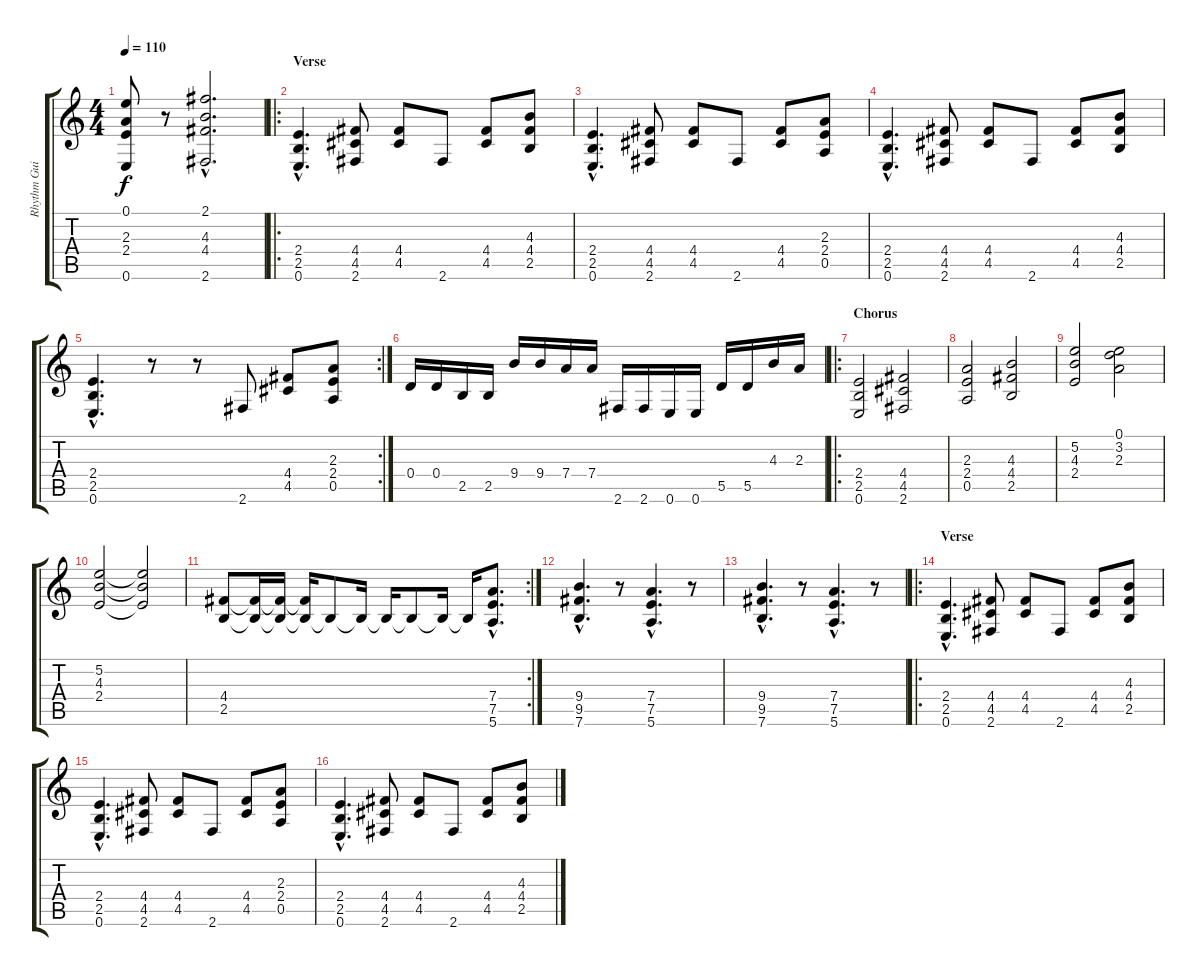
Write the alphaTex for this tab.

\track ("Rhythm Guitar" "Rhythm Gui") {instrument acousticguitarsteel}
\staff {score tabs}
\tuning (E4 B3 G3 D3 A2 E2) {hide}
\ts (4 4)
\tempo 110
\clef g2
\ks c
(0.1 2.3 2.4 0.6).8{dy f} r.8 (2.1{hac} 4.3{hac} 4.4{hac} 2.6{hac}).2{d} |
\ro
\section ("" "Verse")
(2.4{hac} 2.5{hac} 0.6{hac}).4{d instrument distortionguitar} (4.4 4.5 2.6).8 (4.4 4.5).8 2.6.8 (4.4 4.5).8 (4.3 4.4 2.5).8 |
(2.4{hac} 2.5{hac} 0.6{hac}).4{d} (4.4 4.5 2.6).8 (4.4 4.5).8 2.6.8 (4.4 4.5).8 (2.3 2.4 0.5).8 |
(2.4{hac} 2.5{hac} 0.6{hac}).4{d instrument distortionguitar} (4.4 4.5 2.6).8 (4.4 4.5).8 2.6.8 (4.4 4.5).8 (4.3 4.4 2.5).8 |
\rc 2
(2.4{hac} 2.5{hac} 0.6{hac}).4{d} r.8 r.8 2.6.8 (4.4 4.5).8 (2.3 2.4 0.5).8 |
0.4.16 0.4.16 2.5.16 2.5.16 9.4.16 9.4.16 7.4.16 7.4.16 2.6.16 2.6.16 0.6.16 0.6.16 5.5.16 5.5.16 4.3.16 2.3.16 |
\ro
\section ("" "Chorus")
(2.4 2.5 0.6).2 (4.4 4.5 2.6).2 |
(2.3 2.4 0.5).2 (4.3 4.4 2.5).2 |
(5.2 4.3 2.4).2 (0.1 3.2 2.3).2 |
(5.2 4.3 2.4).2 (5.2{t} 4.3{t} 2.4{t}).2 |
\rc 2
(4.4 2.5).8 (4.4{t} 2.5{t}).16 (4.4{t} 2.5{t}).16 (4.4{t} 2.5{t}).16 2.5{t}.8 2.5{t}.16 2.5{t}.16 2.5{t}.8 2.5{t}.16 2.5{t}.16 (7.4{hac} 7.5{hac} 5.6{hac}).8{d} |
(9.4{hac} 9.5{hac} 7.6{hac}).4{d} r.8 (7.4{hac} 7.5{hac} 5.6{hac}).4{d} r.8 |
(9.4{hac} 9.5{hac} 7.6{hac}).4{d} r.8 (7.4{hac} 7.5{hac} 5.6{hac}).4{d} r.8 |
\ro
\section ("" "Verse")
(2.4{hac} 2.5{hac} 0.6{hac}).4{d instrument distortionguitar} (4.4 4.5 2.6).8 (4.4 4.5).8 2.6.8 (4.4 4.5).8 (4.3 4.4 2.5).8 |
(2.4{hac} 2.5{hac} 0.6{hac}).4{d} (4.4 4.5 2.6).8 (4.4 4.5).8 2.6.8 (4.4 4.5).8 (2.3 2.4 0.5).8 |
(2.4{hac} 2.5{hac} 0.6{hac}).4{d instrument distortionguitar} (4.4 4.5 2.6).8 (4.4 4.5).8 2.6.8 (4.4 4.5).8 (4.3 4.4 2.5).8
